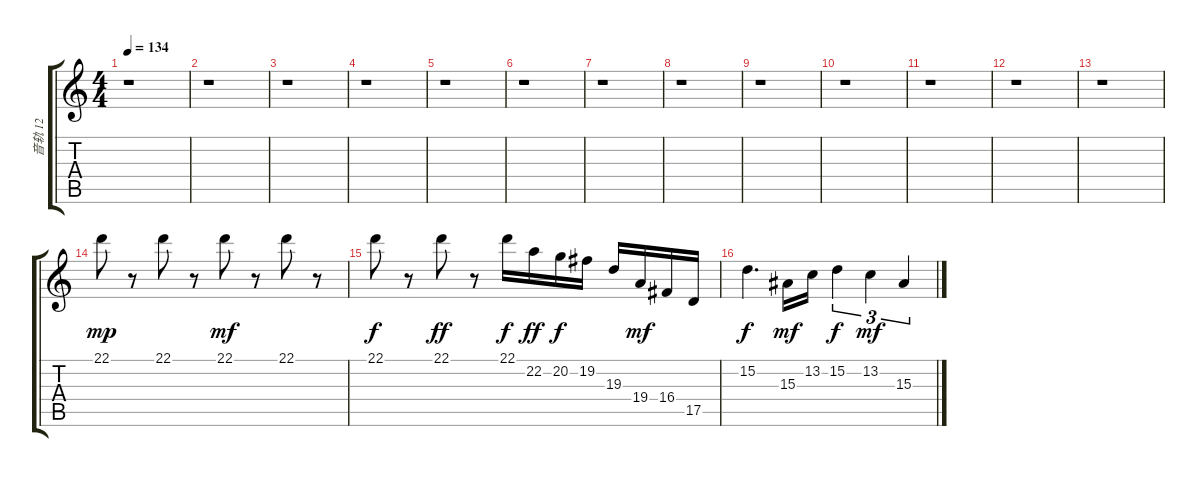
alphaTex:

\track ("音轨 12" "音轨 12") {instrument stringensemble1}
\staff {score tabs}
\tuning (E4 B3 G3 D3 A2 E2) {hide}
\ts (4 4)
\tempo 134
\clef g2
\ks c
r.1{dy mp} |
r.1 |
r.1 |
r.1 |
r.1 |
r.1 |
r.1 |
r.1 |
r.1 |
r.1 |
r.1 |
r.1 |
r.1 |
22.1.8{volume 15 balance 8 instrument stringensemble1} r.8 22.1.8 r.8 22.1.8{dy mf} r.8 22.1.8 r.8 |
22.1.8{dy f} r.8 22.1.8{dy ff} r.8 22.1.16{dy f} 22.2.16{dy ff} 20.2.16{dy f} 19.2.16 19.3.16 19.4.16{dy mf} 16.4.16 17.5.16 |
15.2.4{d dy f volume 11} 15.3.16{dy mf} 13.2.16 15.2.4{tu (3 2) dy f} 13.2.4{tu (3 2) dy mf} 15.3.4{tu (3 2)}
